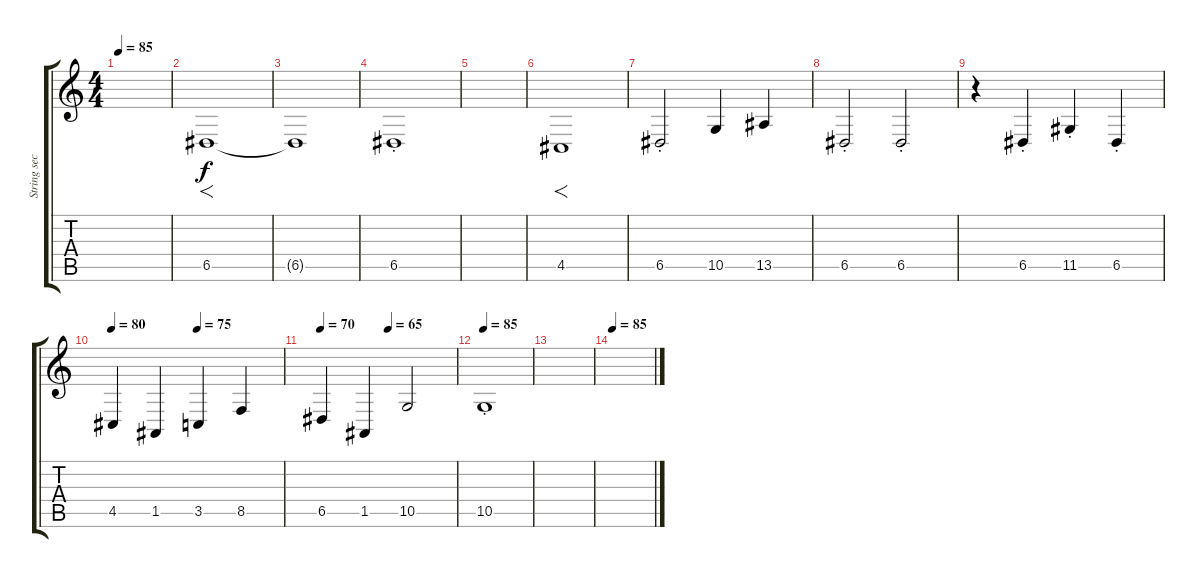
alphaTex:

\track ("String section" "String sec") {instrument stringensemble2}
\staff {score tabs}
\tuning (E4 B3 G3 D3 A2 E2) {hide}
\ts (4 4)
\tempo 85
\clef g2
\ks c
|
6.5.1{f} |
6.5{t}.1 |
6.5{st}.1 |
|
4.5.1{f} |
6.5{st}.2 10.5.4 13.5.4 |
6.5{st}.2 6.5{st}.2 |
r.4 6.5{st}.4 11.5{st}.4 6.5{st}.4 |
\tempo 80
\tempo (75 0.5)
4.5.4 1.5.4 3.5.4 8.5.4 |
\tempo 70
\tempo (65 0.5)
6.5.4 1.5.4 10.5.2 |
\tempo 85
10.5{st}.1 |
|
\tempo 85
